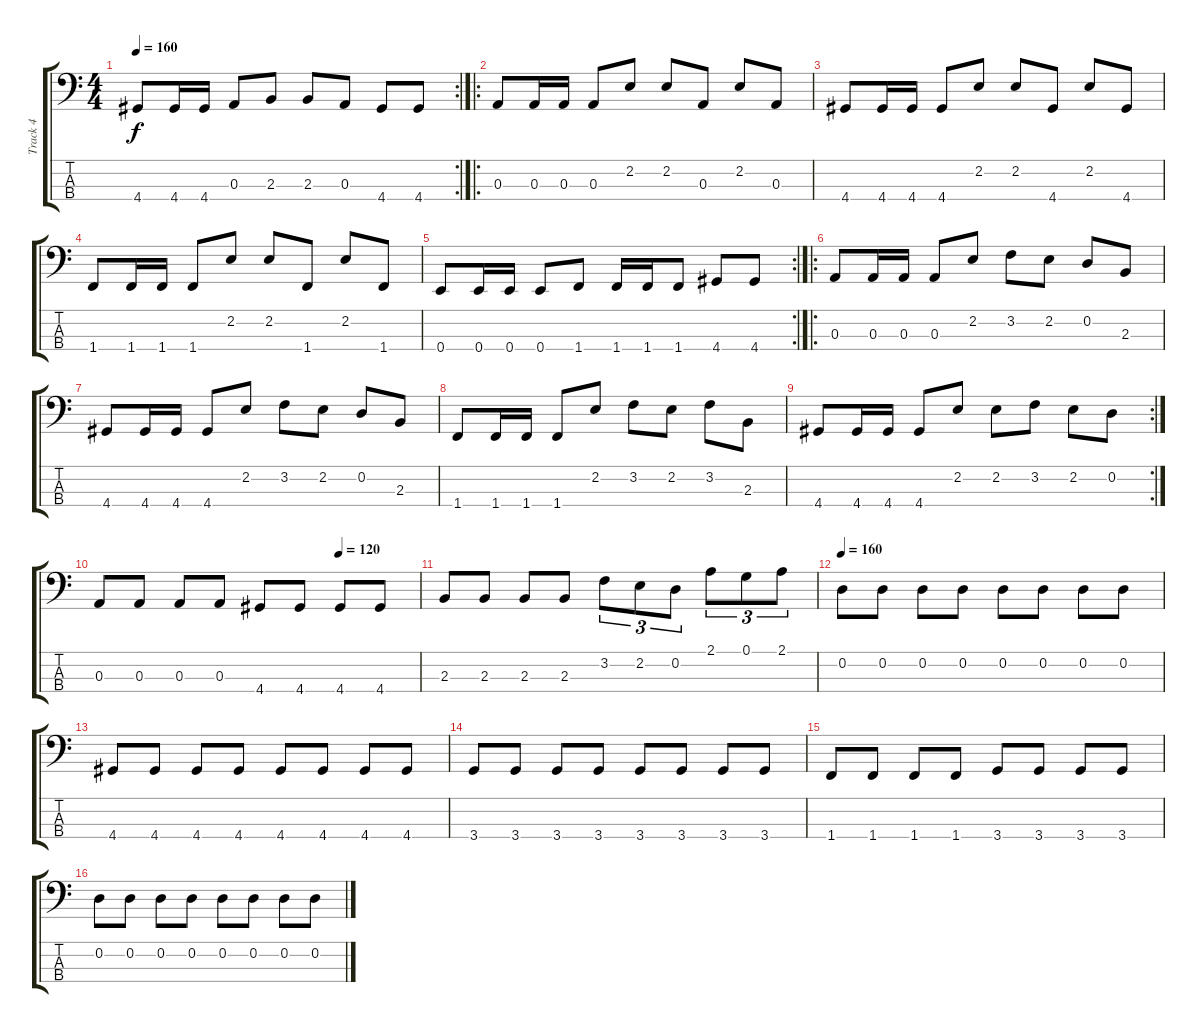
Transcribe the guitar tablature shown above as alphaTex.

\track ("Track 4" "Track 4") {instrument electricbassfinger}
\staff {score tabs}
\tuning (G2 D2 A1 E1) {hide}
\rc 2
\ts (4 4)
\tempo 160
\clef f4
\ks c
4.4.8{dy f} 4.4.16 4.4.16 0.3.8 2.3.8 2.3.8 0.3.8 4.4.8 4.4.8 |
\ro
0.3.8 0.3.16 0.3.16 0.3.8 2.2.8 2.2.8 0.3.8 2.2.8 0.3.8 |
4.4.8 4.4.16 4.4.16 4.4.8 2.2.8 2.2.8 4.4.8 2.2.8 4.4.8 |
1.4.8 1.4.16 1.4.16 1.4.8 2.2.8 2.2.8 1.4.8 2.2.8 1.4.8 |
\rc 2
0.4.8 0.4.16 0.4.16 0.4.8 1.4.8 1.4.16 1.4.16 1.4.8 4.4.8 4.4.8 |
\ro
0.3.8 0.3.16 0.3.16 0.3.8 2.2.8 3.2.8 2.2.8 0.2.8 2.3.8 |
4.4.8 4.4.16 4.4.16 4.4.8 2.2.8 3.2.8 2.2.8 0.2.8 2.3.8 |
1.4.8 1.4.16 1.4.16 1.4.8 2.2.8 3.2.8 2.2.8 3.2.8 2.3.8 |
\rc 2
4.4.8 4.4.16 4.4.16 4.4.8 2.2.8 2.2.8 3.2.8 2.2.8 0.2.8 |
\tempo (120 0.75)
0.3.8 0.3.8 0.3.8 0.3.8 4.4.8 4.4.8 4.4.8 4.4.8 |
2.3.8 2.3.8 2.3.8 2.3.8 3.2.8{tu (3 2)} 2.2.8{tu (3 2)} 0.2.8{tu (3 2)} 2.1.8{tu (3 2)} 0.1.8{tu (3 2)} 2.1.8{tu (3 2)} |
\tempo 160
0.2.8 0.2.8 0.2.8 0.2.8 0.2.8 0.2.8 0.2.8 0.2.8 |
4.4.8 4.4.8 4.4.8 4.4.8 4.4.8 4.4.8 4.4.8 4.4.8 |
3.4.8 3.4.8 3.4.8 3.4.8 3.4.8 3.4.8 3.4.8 3.4.8 |
1.4.8 1.4.8 1.4.8 1.4.8 3.4.8 3.4.8 3.4.8 3.4.8 |
0.2.8 0.2.8 0.2.8 0.2.8 0.2.8 0.2.8 0.2.8 0.2.8
